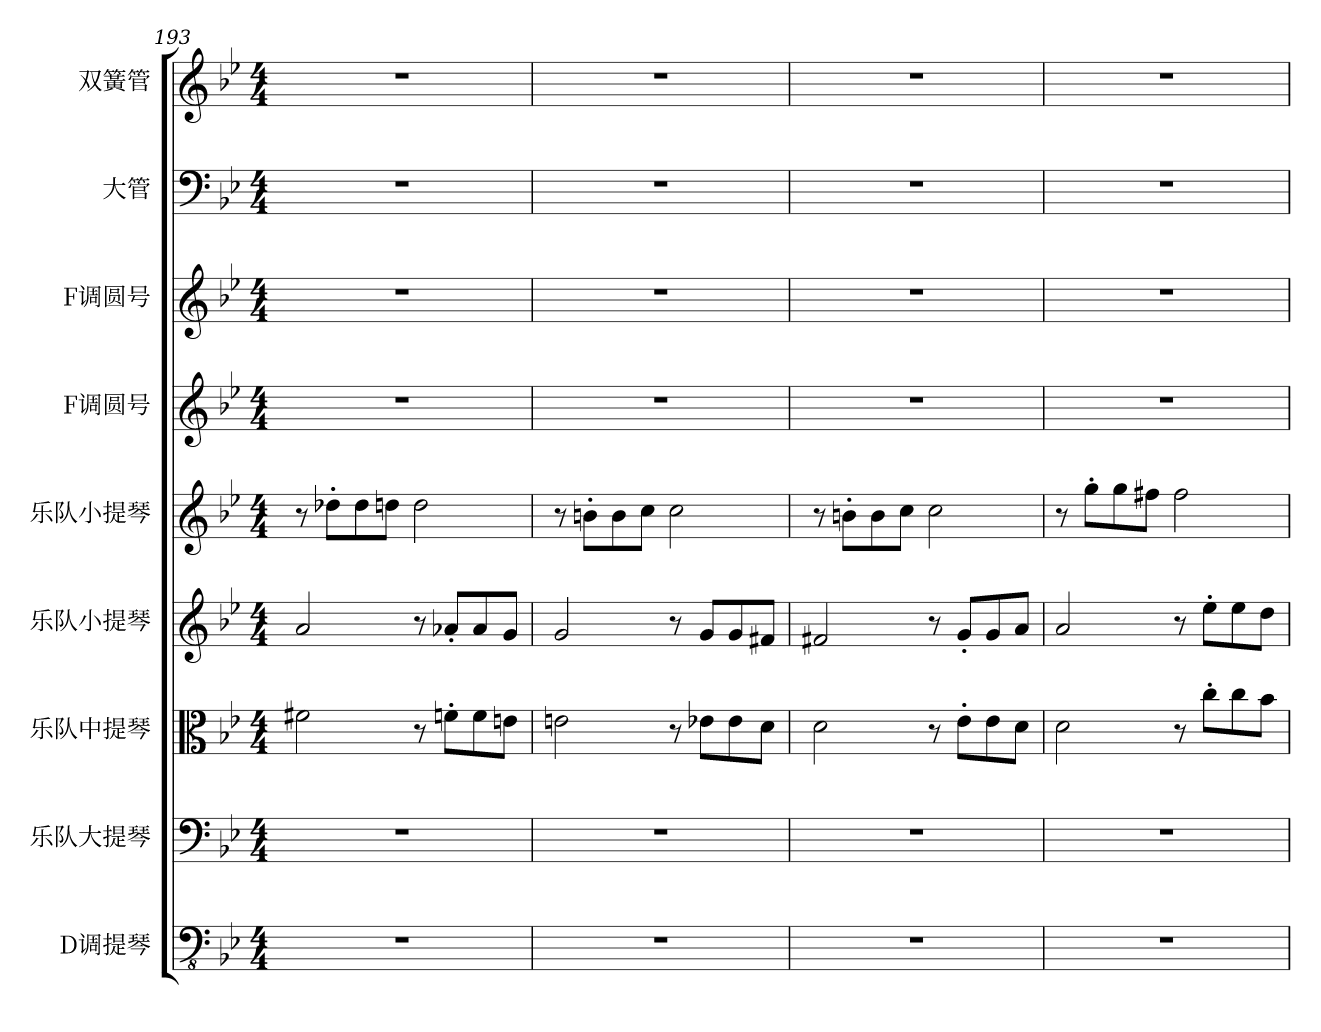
**kern	**kern	**kern	**kern	**kern	**kern	**kern	**kern	**kern
*part9	*part8	*part7	*part6	*part5	*part4	*part3	*part2	*part1
*staff9	*staff8	*staff7	*staff6	*staff5	*staff4	*staff3	*staff2	*staff1
*I"D调提琴	*I"乐队大提琴	*I"乐队中提琴	*I"乐队小提琴	*I"乐队小提琴	*I"F调圆号	*I"F调圆号	*I"大管	*I"双簧管
*clefFv4	*clefF4	*clefC3	*clefG2	*clefG2	*clefG2	*clefG2	*clefF4	*clefG2
*ITrd7c12	*	*	*	*	*ITrd4c7	*ITrd4c7	*	*
*k[b-e-]	*k[b-e-]	*k[b-e-]	*k[b-e-]	*k[b-e-]	*k[b-e-a-]	*k[b-e-a-]	*k[b-e-]	*k[b-e-]
*M4/4	*M4/4	*M4/4	*M4/4	*M4/4	*M4/4	*M4/4	*M4/4	*M4/4
=193	=193	=193	=193	=193	=193	=193	=193	=193
1r	1r	2f#X\	2a/	8r	1r	1r	1r	1r
.	.	.	.	8dd-X'\L	.	.	.	.
.	.	.	.	8dd-\	.	.	.	.
.	.	.	.	8ddn\J	.	.	.	.
.	.	8r	8r	2dd\	.	.	.	.
.	.	8fn'\L	8a-X'/L	.	.	.	.	.
.	.	8f\	8a-/	.	.	.	.	.
.	.	8en\J	8g/J	.	.	.	.	.
=194	=194	=194	=194	=194	=194	=194	=194	=194
1r	1r	2en\	2g/	8r	1r	1r	1r	1r
.	.	.	.	8bn'\L	.	.	.	.
.	.	.	.	8b\	.	.	.	.
.	.	.	.	8cc\J	.	.	.	.
.	.	8r	8r	2cc\	.	.	.	.
.	.	8e-X\L	8g/L	.	.	.	.	.
.	.	8e-\	8g/	.	.	.	.	.
.	.	8d\J	8f#X/J	.	.	.	.	.
=195	=195	=195	=195	=195	=195	=195	=195	=195
1r	1r	2d\	2f#X/	8r	1r	1r	1r	1r
.	.	.	.	8bn'\L	.	.	.	.
.	.	.	.	8b\	.	.	.	.
.	.	.	.	8cc\J	.	.	.	.
.	.	8r	8r	2cc\	.	.	.	.
.	.	8e-'\L	8g'/L	.	.	.	.	.
.	.	8e-\	8g/	.	.	.	.	.
.	.	8d\J	8a/J	.	.	.	.	.
!!LO:PB:g=z
=196	=196	=196	=196	=196	=196	=196	=196	=196
*	*	*	*	*	*	*	*	*MM149
1r	1r	2d\	2a/	8r	1r	1r	1r	1r
.	.	.	.	8gg'\L	.	.	.	.
.	.	.	.	8gg\	.	.	.	.
.	.	.	.	8ff#X\J	.	.	.	.
.	.	8r	8r	2ff#\	.	.	.	.
.	.	8cc'\L	8ee-'\L	.	.	.	.	.
.	.	8cc\	8ee-\	.	.	.	.	.
.	.	8b-\J	8dd\J	.	.	.	.	.
=	=	=	=	=	=	=	=	=
*-	*-	*-	*-	*-	*-	*-	*-	*-
